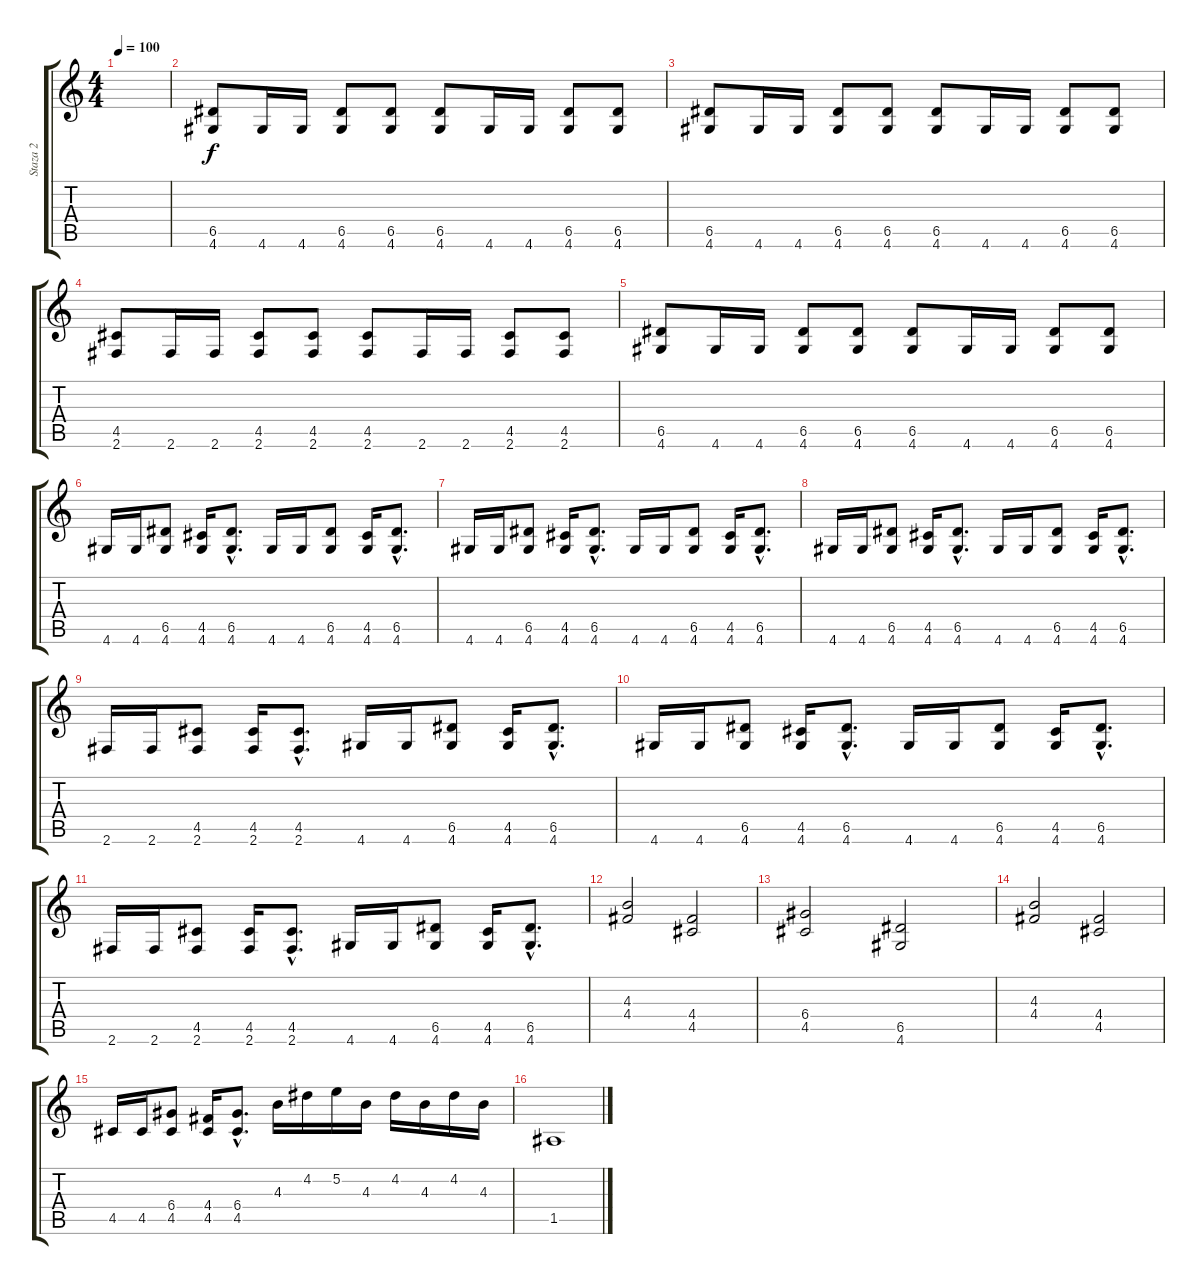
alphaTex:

\track ("Staza 2" "Staza 2") {instrument distortionguitar}
\staff {score tabs}
\tuning (E4 B3 G3 D3 A2 E2) {hide}
\ts (4 4)
\tempo 100
\clef g2
\ks c
|
(6.5 4.6).8 4.6.16 4.6.16 (6.5 4.6).8 (6.5 4.6).8 (6.5 4.6).8 4.6.16 4.6.16 (6.5 4.6).8 (6.5 4.6).8 |
(6.5 4.6).8 4.6.16 4.6.16 (6.5 4.6).8 (6.5 4.6).8 (6.5 4.6).8 4.6.16 4.6.16 (6.5 4.6).8 (6.5 4.6).8 |
(4.5 2.6).8 2.6.16 2.6.16 (4.5 2.6).8 (4.5 2.6).8 (4.5 2.6).8 2.6.16 2.6.16 (4.5 2.6).8 (4.5 2.6).8 |
(6.5 4.6).8 4.6.16 4.6.16 (6.5 4.6).8 (6.5 4.6).8 (6.5 4.6).8 4.6.16 4.6.16 (6.5 4.6).8 (6.5 4.6).8 |
4.6.16 4.6.16 (6.5 4.6).8 (4.5 4.6).16 (6.5{hac} 4.6{hac}).8{d} 4.6.16 4.6.16 (6.5 4.6).8 (4.5 4.6).16 (6.5{hac} 4.6{hac}).8{d} |
4.6.16 4.6.16 (6.5 4.6).8 (4.5 4.6).16 (6.5{hac} 4.6{hac}).8{d} 4.6.16 4.6.16 (6.5 4.6).8 (4.5 4.6).16 (6.5{hac} 4.6{hac}).8{d} |
4.6.16 4.6.16 (6.5 4.6).8 (4.5 4.6).16 (6.5{hac} 4.6{hac}).8{d} 4.6.16 4.6.16 (6.5 4.6).8 (4.5 4.6).16 (6.5{hac} 4.6{hac}).8{d} |
2.6.16 2.6.16 (4.5 2.6).8 (4.5 2.6).16 (4.5{hac} 2.6{hac}).8{d} 4.6.16 4.6.16 (6.5 4.6).8 (4.5 4.6).16 (6.5{hac} 4.6{hac}).8{d} |
4.6.16 4.6.16 (6.5 4.6).8 (4.5 4.6).16 (6.5{hac} 4.6{hac}).8{d} 4.6.16 4.6.16 (6.5 4.6).8 (4.5 4.6).16 (6.5{hac} 4.6{hac}).8{d} |
2.6.16 2.6.16 (4.5 2.6).8 (4.5 2.6).16 (4.5{hac} 2.6{hac}).8{d} 4.6.16 4.6.16 (6.5 4.6).8 (4.5 4.6).16 (6.5{hac} 4.6{hac}).8{d} |
(4.3 4.4).2 (4.4 4.5).2 |
(6.4 4.5).2 (6.5 4.6).2 |
(4.3 4.4).2 (4.4 4.5).2 |
4.5.16 4.5.16 (6.4 4.5).8 (4.4 4.5).16 (6.4{hac} 4.5{hac}).8{d} 4.3.16 4.2.16 5.2.16 4.3.16 4.2.16 4.3.16 4.2.16 4.3.16 |
1.5.1
